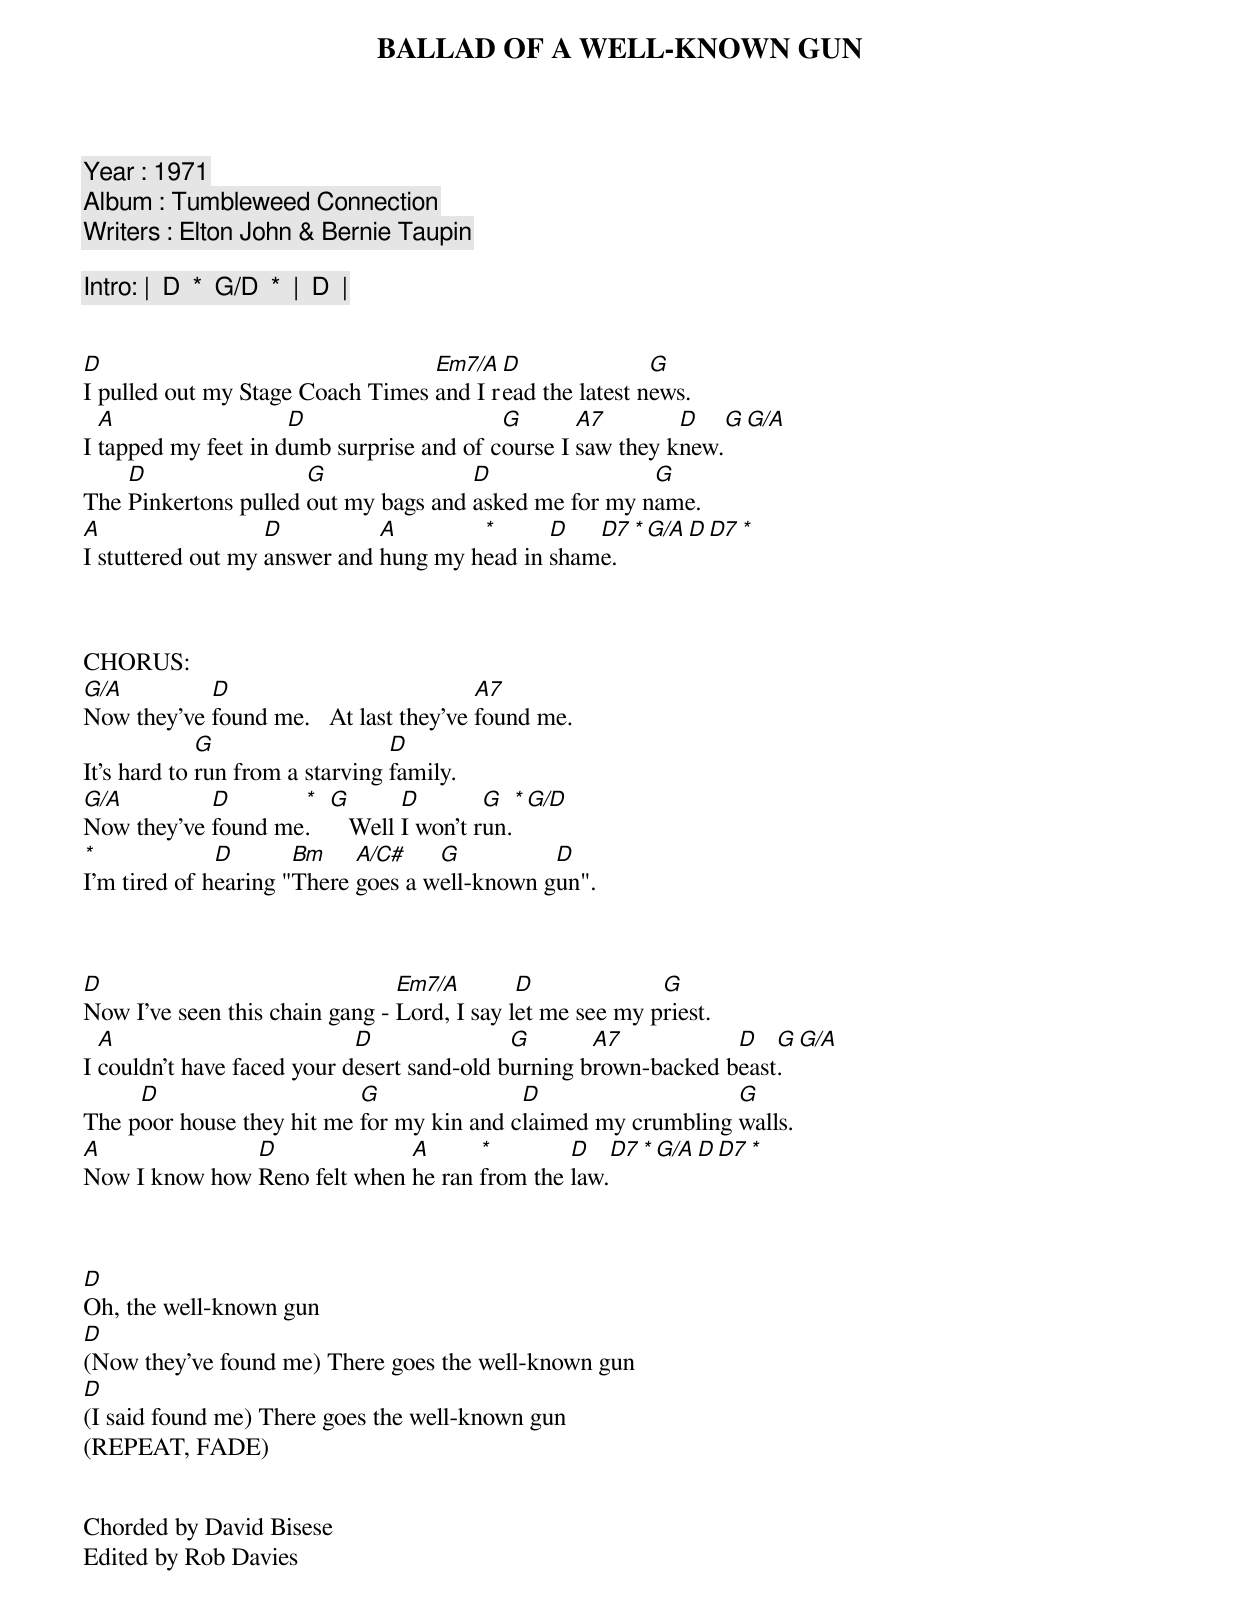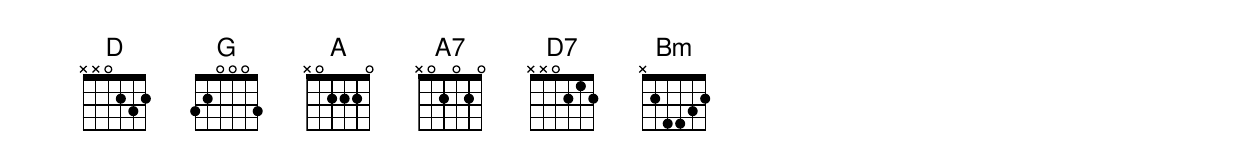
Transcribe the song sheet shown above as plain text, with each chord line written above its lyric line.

BALLAD OF A WELL-KNOWN GUN

   Year : 1971
  Album : Tumbleweed Connection
Writers : Elton John & Bernie Taupin

Intro: |  D  *  G/D  *  |  D  |


D                                 Em7/A  D               G
I pulled out my Stage Coach Times and I read the latest news.
  A                  D                    G       A7        D   G   G/A
I tapped my feet in dumb surprise and of course I saw they knew.
    D                 G               D                G
The Pinkertons pulled out my bags and asked me for my name.
A                  D          A        *      D   D7   *   G/A   D   D7   *
I stuttered out my answer and hung my head in shame.



CHORUS:
G/A         D                           A7
Now they've found me.   At last they've found me.
             G                   D
It's hard to run from a starving family.
G/A         D       *   G       D        G    *   G/D
Now they've found me.      Well I won't run.
*             D       Bm    A/C#    G          D
I'm tired of hearing "There goes a well-known gun".



D                               Em7/A        D             G
Now I've seen this chain gang - Lord, I say let me see my priest.
  A                         D               G       A7           D   G   G/A
I couldn't have faced your desert sand-old burning brown-backed beast.
     D                     G               D                   G
The poor house they hit me for my kin and claimed my crumbling walls.
A              D              A      *        D   D7   *   G/A   D   D7   *
Now I know how Reno felt when he ran from the law.


{Repeat Chorus}

D
Oh, the well-known gun
D
(Now they've found me) There goes the well-known gun
D
(I said found me) There goes the well-known gun
(REPEAT, FADE)


Chorded by David Bisese
Edited by Rob Davies
